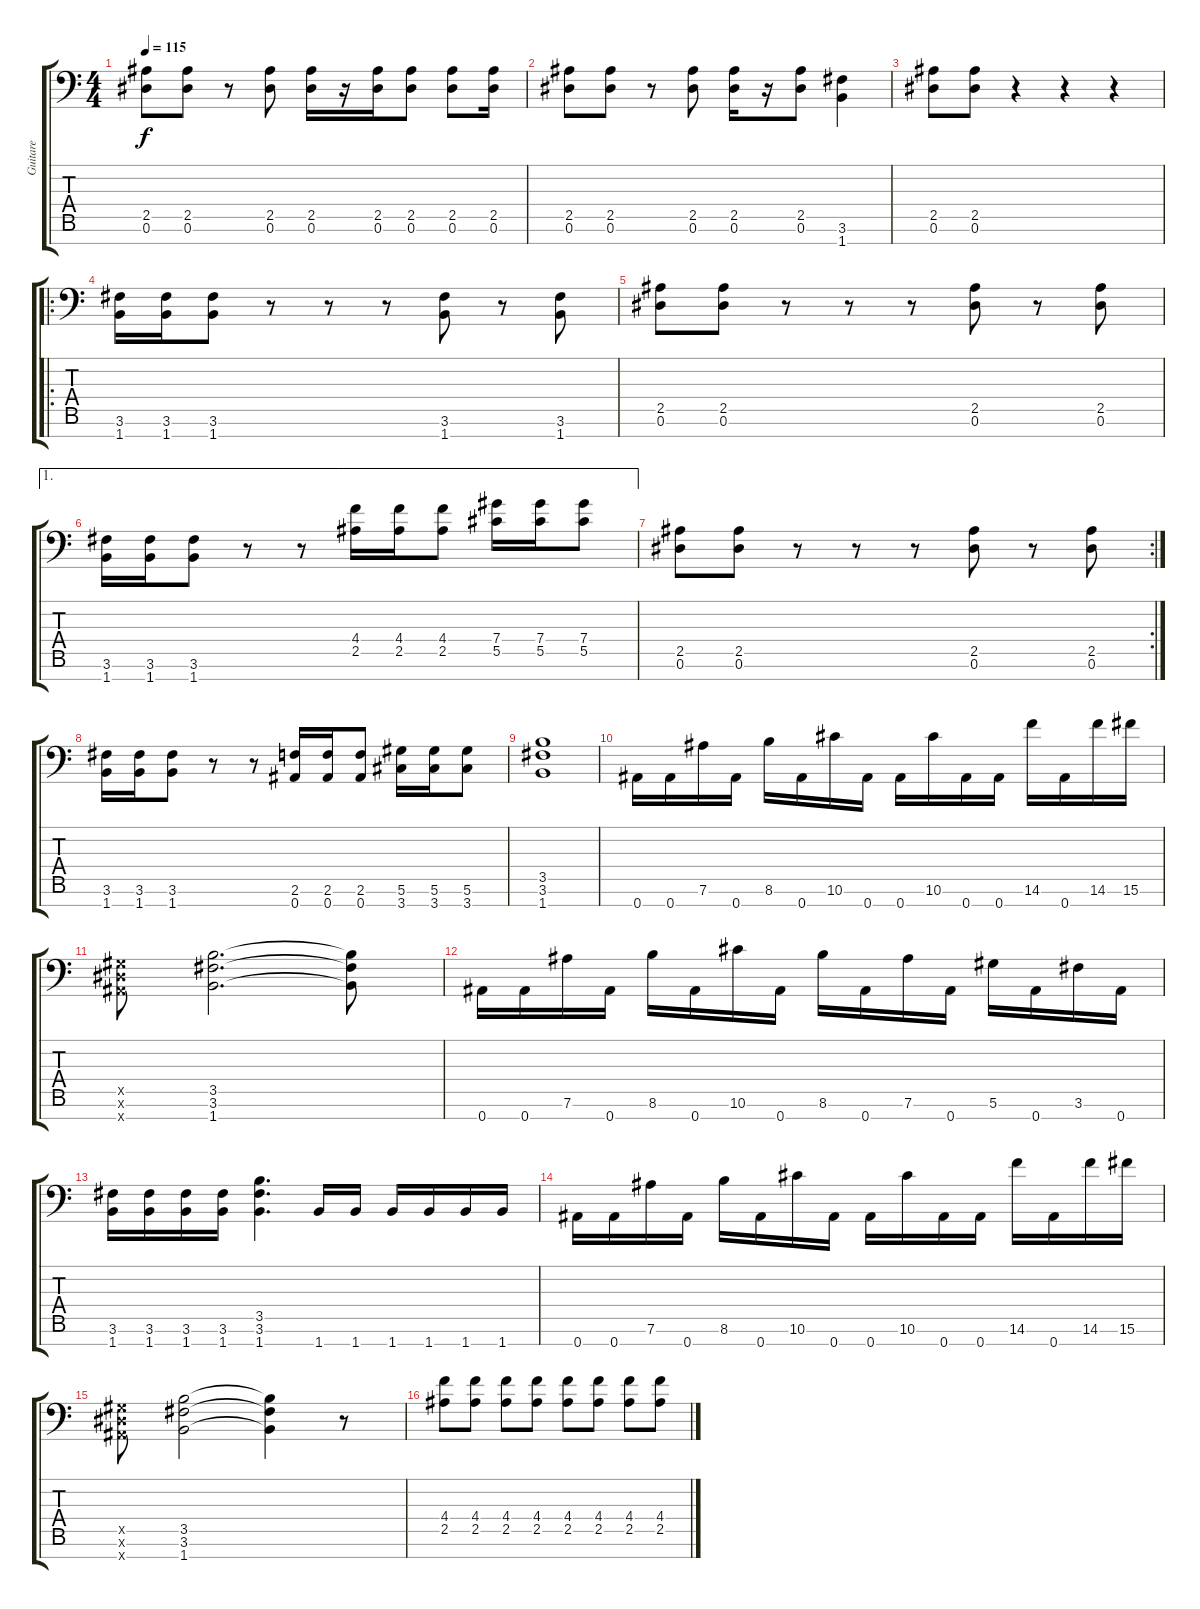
\track ("Guitare" "Guitare") {instrument distortionguitar}
\staff {score tabs}
\tuning (Eb4 Bb3 Gb3 Db3 Ab2 Eb2 Bb1) {hide}
\ts (4 4)
\tempo 115
\clef f4
\ks c
(2.5 0.6).8{dy f} (2.5 0.6).8 r.8 (2.5 0.6).8 (2.5 0.6).16 r.16 (2.5 0.6).16 (2.5 0.6).8 (2.5 0.6).8 (2.5 0.6).16 |
(2.5 0.6).8 (2.5 0.6).8 r.8 (2.5 0.6).8 (2.5 0.6).16 r.16 (2.5 0.6).8 (3.6 1.7).4 |
(2.5 0.6).8 (2.5 0.6).8 r.4 r.4 r.4 |
\ro
(3.6 1.7).16 (3.6 1.7).16 (3.6 1.7).8 r.8 r.8 r.8 (3.6 1.7).8 r.8 (3.6 1.7).8 |
(2.5 0.6).8 (2.5 0.6).8 r.8 r.8 r.8 (2.5 0.6).8 r.8 (2.5 0.6).8 |
\ae 1
(3.6 1.7).16 (3.6 1.7).16 (3.6 1.7).8 r.8 r.8 (4.4 2.5).16 (4.4 2.5).16 (4.4 2.5).8 (7.4 5.5).16 (7.4 5.5).16 (7.4 5.5).8 |
\rc 2
(2.5 0.6).8 (2.5 0.6).8 r.8 r.8 r.8 (2.5 0.6).8 r.8 (2.5 0.6).8 |
(3.6 1.7).16 (3.6 1.7).16 (3.6 1.7).8 r.8 r.8 (2.6 0.7).16 (2.6 0.7).16 (2.6 0.7).8 (5.6 3.7).16 (5.6 3.7).16 (5.6 3.7).8 |
(3.5 3.6 1.7).1 |
0.7.16 0.7.16 7.6.16 0.7.16 8.6.16 0.7.16 10.6.16 0.7.16 0.7.16 10.6.16 0.7.16 0.7.16 14.6.16 0.7.16 14.6.16 15.6.16 |
(0.5{x} 0.6{x} 0.7{x}).8 (3.5 3.6 1.7).2{d} (3.5{t} 3.6{t} 1.7{t}).8 |
0.7.16 0.7.16 7.6.16 0.7.16 8.6.16 0.7.16 10.6.16 0.7.16 8.6.16 0.7.16 7.6.16 0.7.16 5.6.16 0.7.16 3.6.16 0.7.16 |
(3.6 1.7).16 (3.6 1.7).16 (3.6 1.7).16 (3.6 1.7).16 (3.5 3.6 1.7).4{d} 1.7.16 1.7.16 1.7.16 1.7.16 1.7.16 1.7.16 |
0.7.16 0.7.16 7.6.16 0.7.16 8.6.16 0.7.16 10.6.16 0.7.16 0.7.16 10.6.16 0.7.16 0.7.16 14.6.16 0.7.16 14.6.16 15.6.16 |
(0.5{x} 0.6{x} 0.7{x}).8 (3.5 3.6 1.7).2 (3.5{t} 3.6{t} 1.7{t}).4 r.8 |
(4.4 2.5).8 (4.4 2.5).8 (4.4 2.5).8 (4.4 2.5).8 (4.4 2.5).8 (4.4 2.5).8 (4.4 2.5).8 (4.4 2.5).8
